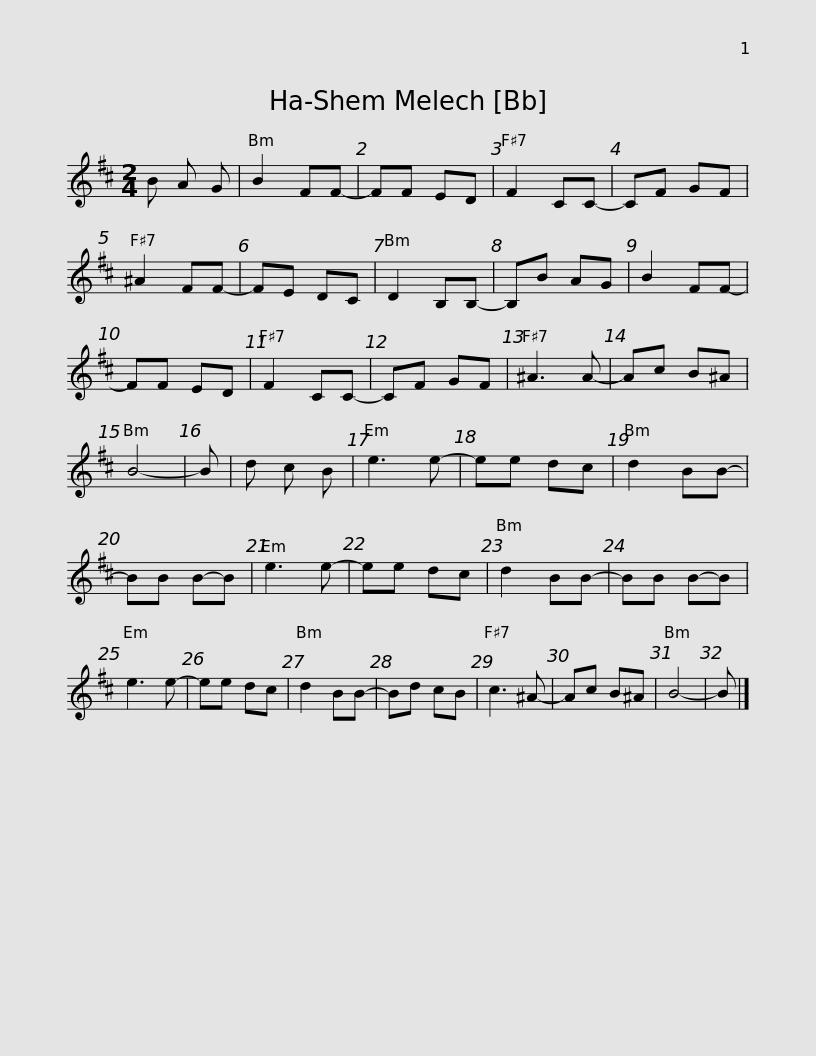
X:1
L:1/8
M:2/4
I:linebreak $
K:Bmin
V:1 treble
V:1
 B A G | B2 FF- | FF ED | F2 CC- | CF GF | %5
 ^A2 FF- | FE DC | D2 B,B,- | B,B AG | B2 FF- | %10
 FF ED |$ F2 CC- | CF GF | ^A3 A- | Ac B^A | %15
 B4- | B | d c B | e3 e- | ee dc | %20
 d2 BB- | BB B-B | e3 e- |$ ee dc | d2 BB- | %25
 BB B-B | e3 e- | ee dc | d2 BB- | Bd cB | %30
 c3 ^A- | Ac B^A | B4- | B |] %34
